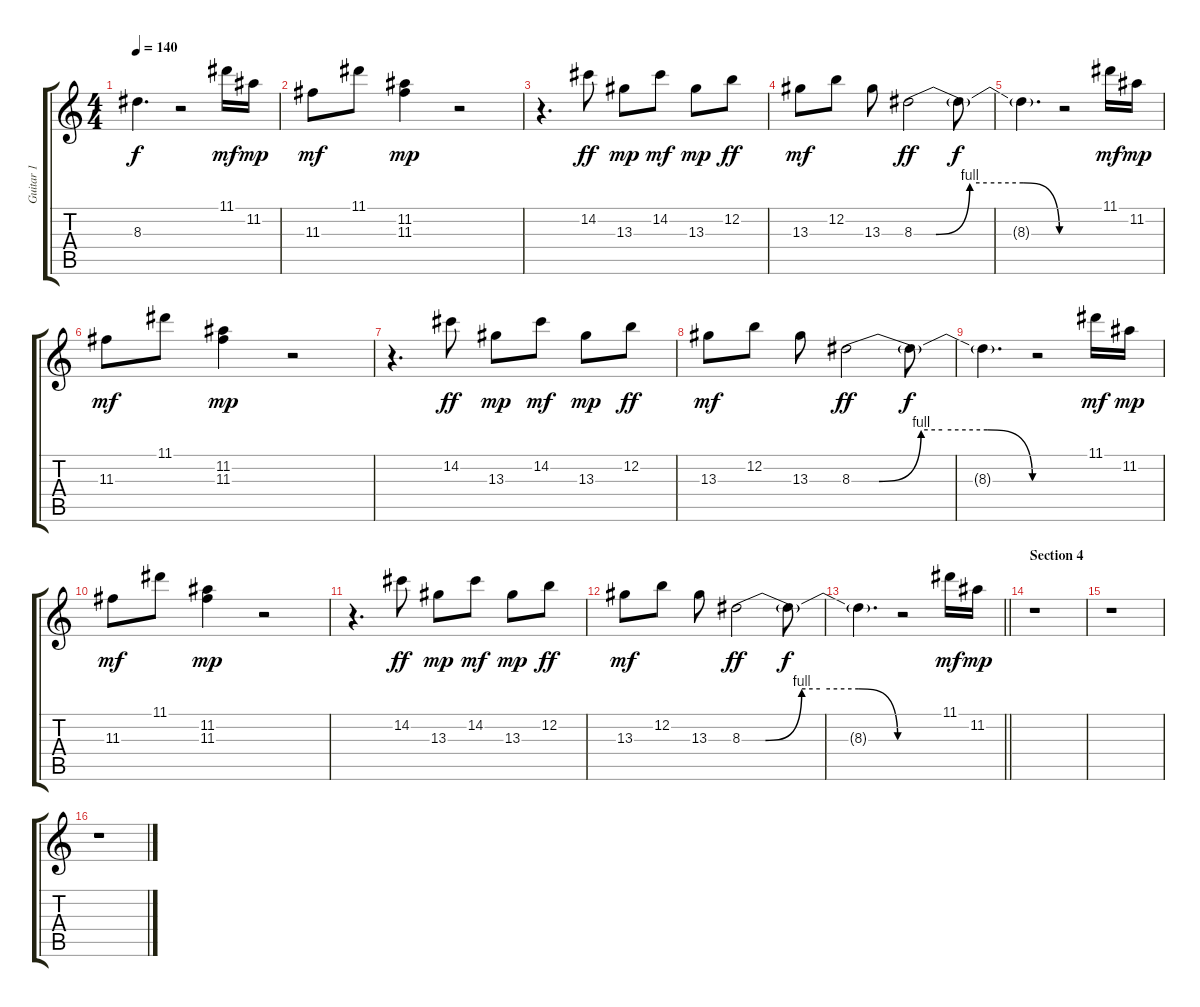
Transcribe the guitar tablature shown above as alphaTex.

\track ("Guitar 1" "Guitar 1") {instrument acousticguitarnylon}
\staff {score tabs}
\tuning (E4 B3 G3 D3 A2 E2) {hide}
\ts (4 4)
\tempo 140
\clef g2
\ks c
8.3{t}.4{d dy f} r.2 11.1.16{dy mf} 11.2.16{dy mp} |
11.3.8{dy mf} 11.1.8 (11.2 11.3).4{dy mp} r.2 |
r.4{d} 14.2.8{dy ff} 13.3.8{dy mp} 14.2.8{dy mf} 13.3.8{dy mp} 12.2.8{dy ff} |
13.3.8{dy mf} 12.2.8 13.3.8 8.3{be (custom 0 0 9 0 23 4 30 4 45 4 60 0)}.2{dy ff} 8.3{t}.8{dy f} |
8.3{t}.4{d} r.2 11.1.16{dy mf} 11.2.16{dy mp} |
11.3.8{dy mf} 11.1.8 (11.2 11.3).4{dy mp} r.2 |
r.4{d} 14.2.8{dy ff} 13.3.8{dy mp} 14.2.8{dy mf} 13.3.8{dy mp} 12.2.8{dy ff} |
13.3.8{dy mf} 12.2.8 13.3.8 8.3{be (custom 0 0 9 0 23 4 30 4 45 4 60 0)}.2{dy ff} 8.3{t}.8{dy f} |
8.3{t}.4{d} r.2 11.1.16{dy mf} 11.2.16{dy mp} |
11.3.8{dy mf} 11.1.8 (11.2 11.3).4{dy mp} r.2 |
r.4{d} 14.2.8{dy ff} 13.3.8{dy mp} 14.2.8{dy mf} 13.3.8{dy mp} 12.2.8{dy ff} |
13.3.8{dy mf} 12.2.8 13.3.8 8.3{be (custom 0 0 9 0 23 4 30 4 45 4 60 0)}.2{dy ff} 8.3{t}.8{dy f} |
\barLineRight lightlight
8.3{t}.4{d} r.2 11.1.16{dy mf} 11.2.16{dy mp} |
\section ("" "Section 4")
r.1 |
r.1 |
r.1
